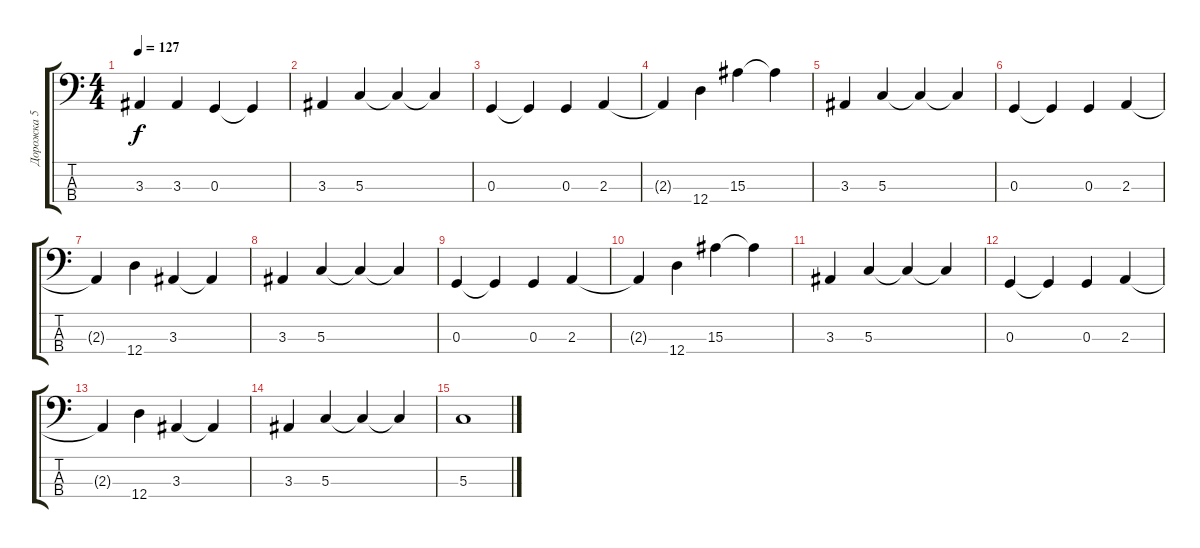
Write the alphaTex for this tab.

\track ("Дорожка 5" "Дорожка 5") {instrument electricbassfinger}
\staff {score tabs}
\tuning (F2 C2 G1 D1) {hide}
\ts (4 4)
\tempo 127
\clef f4
\ks c
3.3{t}.4{dy f} 3.3.4 0.3.4 0.3{t}.4 |
3.3.4 5.3.4 5.3{t}.4 5.3{t}.4 |
0.3.4 0.3{t}.4 0.3.4 2.3.4 |
2.3{t}.4 12.4.4 15.3.4 15.3{t}.4 |
3.3.4 5.3.4 5.3{t}.4 5.3{t}.4 |
0.3.4 0.3{t}.4 0.3.4 2.3.4 |
2.3{t}.4 12.4.4 3.3.4 3.3{t}.4 |
3.3.4 5.3.4 5.3{t}.4 5.3{t}.4 |
0.3.4 0.3{t}.4 0.3.4 2.3.4 |
2.3{t}.4 12.4.4 15.3.4 15.3{t}.4 |
3.3.4 5.3.4 5.3{t}.4 5.3{t}.4 |
0.3.4 0.3{t}.4 0.3.4 2.3.4 |
2.3{t}.4 12.4.4 3.3.4 3.3{t}.4 |
3.3.4 5.3.4 5.3{t}.4 5.3{t}.4 |
5.3.1
